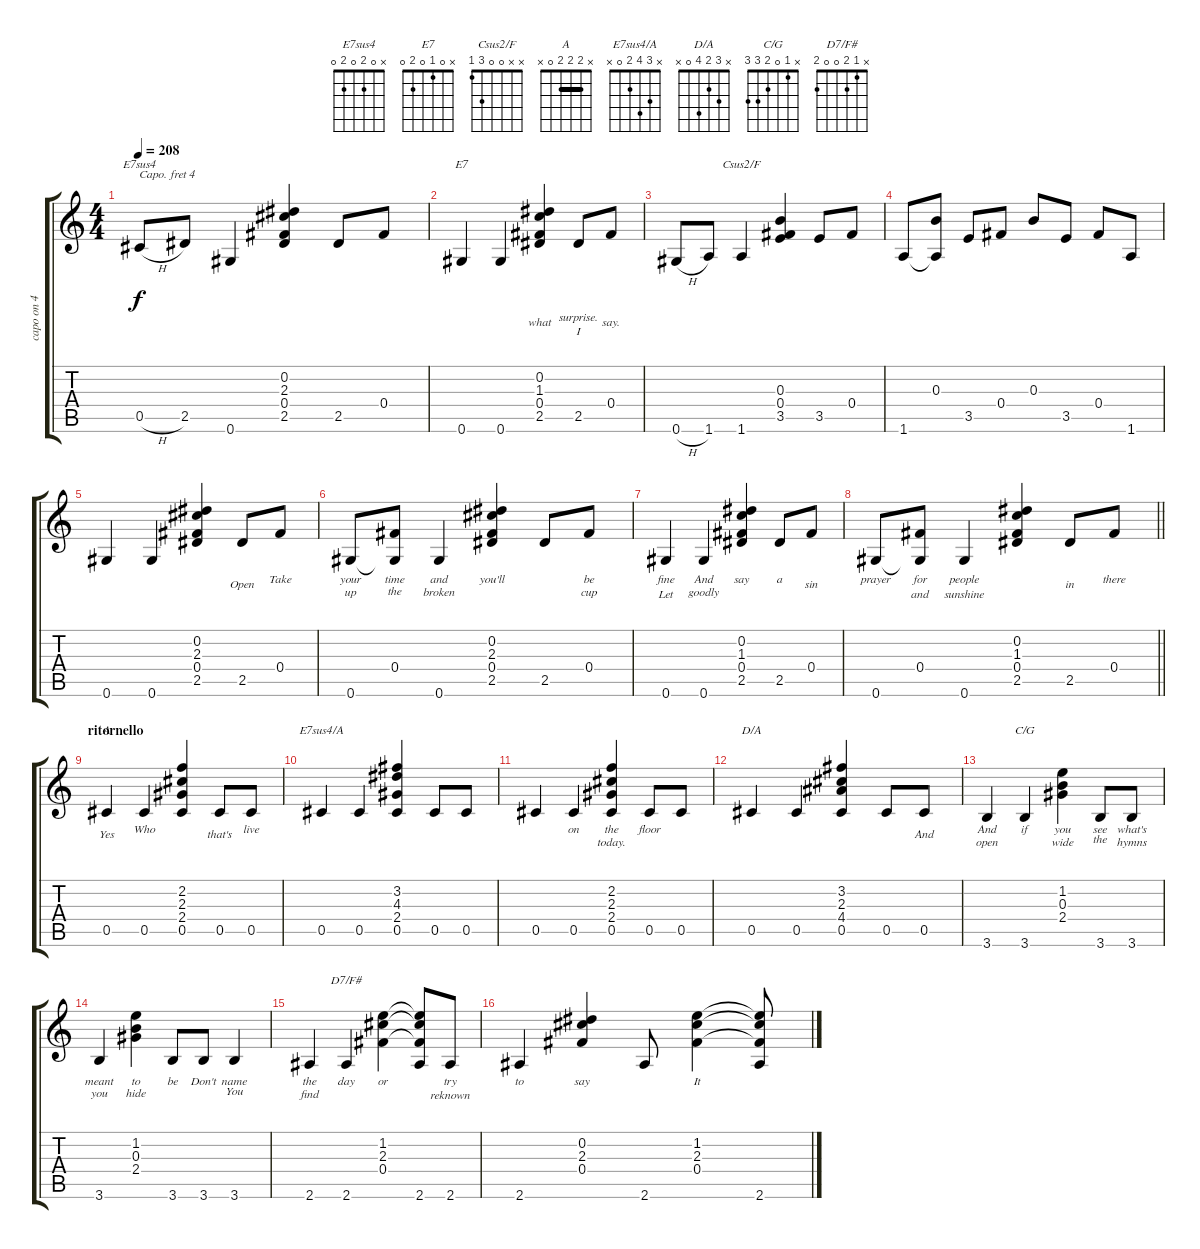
\track ("capo on 4" "capo on 4") {instrument acousticguitarsteel}
\staff {score tabs}
\capo 4
\tuning (E4 B3 G3 D3 A2 E2) {hide}
\chord ("E7sus4" x 0 2 0 2 0)
\chord ("E7" x 0 1 0 2 0)
\chord ("Csus2/F" x x 0 0 3 1)
\chord ("A" x 2 2 2 0 x) {barre 2}
\chord ("E7sus4/A" x 3 4 2 0 x)
\chord ("D/A" x 3 2 4 0 x)
\chord ("C/G" x 1 0 2 3 3)
\chord ("D7/F#" x 1 2 0 0 2)
\ts (4 4)
\tempo 208
\clef g2
\ks c
0.5{h}.8{ch "E7sus4" lyrics (0 "") lyrics (1 "") lyrics (2 "") lyrics (3 "") lyrics (4 "") dy f} 2.5.8{lyrics (0 "") lyrics (1 "") lyrics (2 "") lyrics (3 "") lyrics (4 "")} 0.6.4{lyrics (0 "") lyrics (1 "") lyrics (2 "") lyrics (3 "") lyrics (4 "")} (0.2 2.3 0.4 2.5).4{lyrics (0 "") lyrics (1 "") lyrics (2 "") lyrics (3 "") lyrics (4 "")} 2.5.8{lyrics (0 "") lyrics (1 "") lyrics (2 "") lyrics (3 "") lyrics (4 "")} 0.4.8{lyrics (0 "") lyrics (1 "") lyrics (2 "") lyrics (3 "") lyrics (4 "")} |
0.6.4{ch "E7" lyrics (0 "") lyrics (1 "") lyrics (2 "") lyrics (3 "") lyrics (4 "")} 0.6.4{lyrics (0 "") lyrics (1 "") lyrics (2 "") lyrics (3 "") lyrics (4 "")} (0.2 1.3 0.4 2.5).4{lyrics (0 "") lyrics (1 "what") lyrics (2 "") lyrics (3 "") lyrics (4 "")} 2.5.8{lyrics (0 "surprise.") lyrics (1 "I") lyrics (2 "") lyrics (3 "") lyrics (4 "")} 0.4.8{lyrics (0 "") lyrics (1 "say.") lyrics (2 "") lyrics (3 "") lyrics (4 "")} |
0.6{h}.8{lyrics (0 "") lyrics (1 "") lyrics (2 "") lyrics (3 "") lyrics (4 "")} 1.6.8{lyrics (0 "") lyrics (1 "") lyrics (2 "") lyrics (3 "") lyrics (4 "")} 1.6.4{ch "Csus2/F" lyrics (0 "") lyrics (1 "") lyrics (2 "") lyrics (3 "") lyrics (4 "")} (0.3 0.4 3.5).4{lyrics (0 "") lyrics (1 "") lyrics (2 "") lyrics (3 "") lyrics (4 "")} 3.5.8{lyrics (0 "") lyrics (1 "") lyrics (2 "") lyrics (3 "") lyrics (4 "")} 0.4.8{lyrics (0 "") lyrics (1 "") lyrics (2 "") lyrics (3 "") lyrics (4 "")} |
1.6.8{lyrics (0 "") lyrics (1 "") lyrics (2 "") lyrics (3 "") lyrics (4 "")} (0.3 1.6{t}).8{lyrics (0 "") lyrics (1 "") lyrics (2 "") lyrics (3 "") lyrics (4 "")} 3.5.8{lyrics (0 "") lyrics (1 "") lyrics (2 "") lyrics (3 "") lyrics (4 "")} 0.4.8{lyrics (0 "") lyrics (1 "") lyrics (2 "") lyrics (3 "") lyrics (4 "")} 0.3.8{lyrics (0 "") lyrics (1 "") lyrics (2 "") lyrics (3 "") lyrics (4 "")} 3.5.8{lyrics (0 "") lyrics (1 "") lyrics (2 "") lyrics (3 "") lyrics (4 "")} 0.4.8{lyrics (0 "") lyrics (1 "") lyrics (2 "") lyrics (3 "") lyrics (4 "")} 1.6.8{lyrics (0 "") lyrics (1 "") lyrics (2 "") lyrics (3 "") lyrics (4 "")} |
0.6.4{lyrics (0 "") lyrics (1 "") lyrics (2 "") lyrics (3 "") lyrics (4 "")} 0.6.4{lyrics (0 "") lyrics (1 "") lyrics (2 "") lyrics (3 "") lyrics (4 "")} (0.2 2.3 0.4 2.5).4{lyrics (0 "") lyrics (1 "") lyrics (2 "") lyrics (3 "") lyrics (4 "")} 2.5.8{lyrics (0 "") lyrics (1 "Open") lyrics (2 "") lyrics (3 "") lyrics (4 "")} 0.4.8{lyrics (0 "Take") lyrics (1 "") lyrics (2 "") lyrics (3 "") lyrics (4 "")} |
0.6.8{lyrics (0 "your") lyrics (1 "up") lyrics (2 "") lyrics (3 "") lyrics (4 "")} (0.4 0.6{t}).8{lyrics (0 "time") lyrics (1 "the") lyrics (2 "") lyrics (3 "") lyrics (4 "")} 0.6.4{lyrics (0 "and") lyrics (1 "broken") lyrics (2 "") lyrics (3 "") lyrics (4 "")} (0.2 2.3 0.4 2.5).4{lyrics (0 "you'll") lyrics (1 "") lyrics (2 "") lyrics (3 "") lyrics (4 "")} 2.5.8{lyrics (0 "") lyrics (1 "") lyrics (2 "") lyrics (3 "") lyrics (4 "")} 0.4.8{lyrics (0 "be") lyrics (1 "cup") lyrics (2 "") lyrics (3 "") lyrics (4 "")} |
0.6.4{lyrics (0 "fine") lyrics (1 "Let") lyrics (2 "") lyrics (3 "") lyrics (4 "")} 0.6.4{lyrics (0 "And") lyrics (1 "goodly") lyrics (2 "") lyrics (3 "") lyrics (4 "")} (0.2 1.3 0.4 2.5).4{lyrics (0 "say") lyrics (1 "") lyrics (2 "") lyrics (3 "") lyrics (4 "")} 2.5.8{lyrics (0 "a") lyrics (1 "") lyrics (2 "") lyrics (3 "") lyrics (4 "")} 0.4.8{lyrics (0 "") lyrics (1 "sin") lyrics (2 "") lyrics (3 "") lyrics (4 "")} |
\barLineRight lightlight
0.6.8{lyrics (0 "prayer") lyrics (1 "") lyrics (2 "") lyrics (3 "") lyrics (4 "")} (0.4 0.6{t}).8{lyrics (0 "for") lyrics (1 "and") lyrics (2 "") lyrics (3 "") lyrics (4 "")} 0.6.4{lyrics (0 "people") lyrics (1 "sunshine") lyrics (2 "") lyrics (3 "") lyrics (4 "")} (0.2 1.3 0.4 2.5).4{lyrics (0 "") lyrics (1 "") lyrics (2 "") lyrics (3 "") lyrics (4 "")} 2.5.8{lyrics (0 "") lyrics (1 "in") lyrics (2 "") lyrics (3 "") lyrics (4 "")} 0.4.8{lyrics (0 "there") lyrics (1 "") lyrics (2 "") lyrics (3 "") lyrics (4 "")} |
\section ("" "ritornello")
0.5.4{ch "A" lyrics (0 "") lyrics (1 "Yes") lyrics (2 "") lyrics (3 "") lyrics (4 "")} 0.5.4{lyrics (0 "Who") lyrics (1 "") lyrics (2 "") lyrics (3 "") lyrics (4 "")} (2.2 2.3 2.4 0.5).4{lyrics (0 "") lyrics (1 "") lyrics (2 "") lyrics (3 "") lyrics (4 "")} 0.5.8{lyrics (0 "") lyrics (1 "that's") lyrics (2 "") lyrics (3 "") lyrics (4 "")} 0.5.8{lyrics (0 "live") lyrics (1 "") lyrics (2 "") lyrics (3 "") lyrics (4 "")} |
0.5.4{ch "E7sus4/A" lyrics (0 "") lyrics (1 "") lyrics (2 "") lyrics (3 "") lyrics (4 "")} 0.5.4{lyrics (0 "") lyrics (1 "") lyrics (2 "") lyrics (3 "") lyrics (4 "")} (3.2 4.3 2.4 0.5).4{lyrics (0 "") lyrics (1 "") lyrics (2 "") lyrics (3 "") lyrics (4 "")} 0.5.8{lyrics (0 "") lyrics (1 "") lyrics (2 "") lyrics (3 "") lyrics (4 "")} 0.5.8{lyrics (0 "") lyrics (1 "") lyrics (2 "") lyrics (3 "") lyrics (4 "")} |
0.5.4{lyrics (0 "") lyrics (1 "") lyrics (2 "") lyrics (3 "") lyrics (4 "")} 0.5.4{lyrics (0 "on") lyrics (1 "") lyrics (2 "") lyrics (3 "") lyrics (4 "")} (2.2 2.3 2.4 0.5).4{lyrics (0 "the") lyrics (1 "today.") lyrics (2 "") lyrics (3 "") lyrics (4 "")} 0.5.8{lyrics (0 "floor") lyrics (1 "") lyrics (2 "") lyrics (3 "") lyrics (4 "")} 0.5.8{lyrics (0 "") lyrics (1 "") lyrics (2 "") lyrics (3 "") lyrics (4 "")} |
0.5.4{ch "D/A" lyrics (0 "") lyrics (1 "") lyrics (2 "") lyrics (3 "") lyrics (4 "")} 0.5.4{lyrics (0 "") lyrics (1 "") lyrics (2 "") lyrics (3 "") lyrics (4 "")} (3.2 2.3 4.4 0.5).4{lyrics (0 "") lyrics (1 "") lyrics (2 "") lyrics (3 "") lyrics (4 "")} 0.5.8{lyrics (0 "") lyrics (1 "") lyrics (2 "") lyrics (3 "") lyrics (4 "")} 0.5.8{lyrics (0 "") lyrics (1 "And") lyrics (2 "") lyrics (3 "") lyrics (4 "")} |
3.6.4{lyrics (0 "And") lyrics (1 "open") lyrics (2 "") lyrics (3 "") lyrics (4 "")} 3.6.4{ch "C/G" lyrics (0 "if") lyrics (1 "") lyrics (2 "") lyrics (3 "") lyrics (4 "")} (1.2 0.3 2.4).4{lyrics (0 "you") lyrics (1 "wide") lyrics (2 "") lyrics (3 "") lyrics (4 "")} 3.6.8{lyrics (0 "see") lyrics (1 "the") lyrics (2 "") lyrics (3 "") lyrics (4 "")} 3.6.8{lyrics (0 "what's") lyrics (1 "hymns") lyrics (2 "") lyrics (3 "") lyrics (4 "")} |
3.6.4{lyrics (0 "meant") lyrics (1 "you") lyrics (2 "") lyrics (3 "") lyrics (4 "")} (1.2 0.3 2.4).4{lyrics (0 "to") lyrics (1 "hide") lyrics (2 "") lyrics (3 "") lyrics (4 "")} 3.6.8{lyrics (0 "be") lyrics (1 "") lyrics (2 "") lyrics (3 "") lyrics (4 "")} 3.6.8{lyrics (0 "Don't") lyrics (1 "") lyrics (2 "") lyrics (3 "") lyrics (4 "")} 3.6.4{lyrics (0 "name") lyrics (1 "You") lyrics (2 "") lyrics (3 "") lyrics (4 "")} |
2.6.4{lyrics (0 "the") lyrics (1 "find") lyrics (2 "") lyrics (3 "") lyrics (4 "")} 2.6.4{ch "D7/F#" lyrics (0 "day") lyrics (1 "") lyrics (2 "") lyrics (3 "") lyrics (4 "")} (1.2 2.3 0.4).4{lyrics (0 "or") lyrics (1 "") lyrics (2 "") lyrics (3 "") lyrics (4 "")} (1.2{t} 2.3{t} 0.4{t} 2.6).8{lyrics (0 "") lyrics (1 "") lyrics (2 "") lyrics (3 "") lyrics (4 "")} 2.6.8{lyrics (0 "try") lyrics (1 "reknown") lyrics (2 "") lyrics (3 "") lyrics (4 "")} |
2.6.4{lyrics (0 "to") lyrics (1 "") lyrics (2 "") lyrics (3 "") lyrics (4 "")} (0.2 2.3 0.4).4{lyrics (0 "say") lyrics (1 "") lyrics (2 "") lyrics (3 "") lyrics (4 "")} 2.6.8{lyrics (0 "") lyrics (1 "") lyrics (2 "") lyrics (3 "") lyrics (4 "")} (1.2 2.3 0.4).4{lyrics (0 "It") lyrics (1 "") lyrics (2 "") lyrics (3 "") lyrics (4 "")} (1.2{t} 2.3{t} 0.4{t} 2.6).8{lyrics (0 "") lyrics (1 "") lyrics (2 "") lyrics (3 "") lyrics (4 "")}
